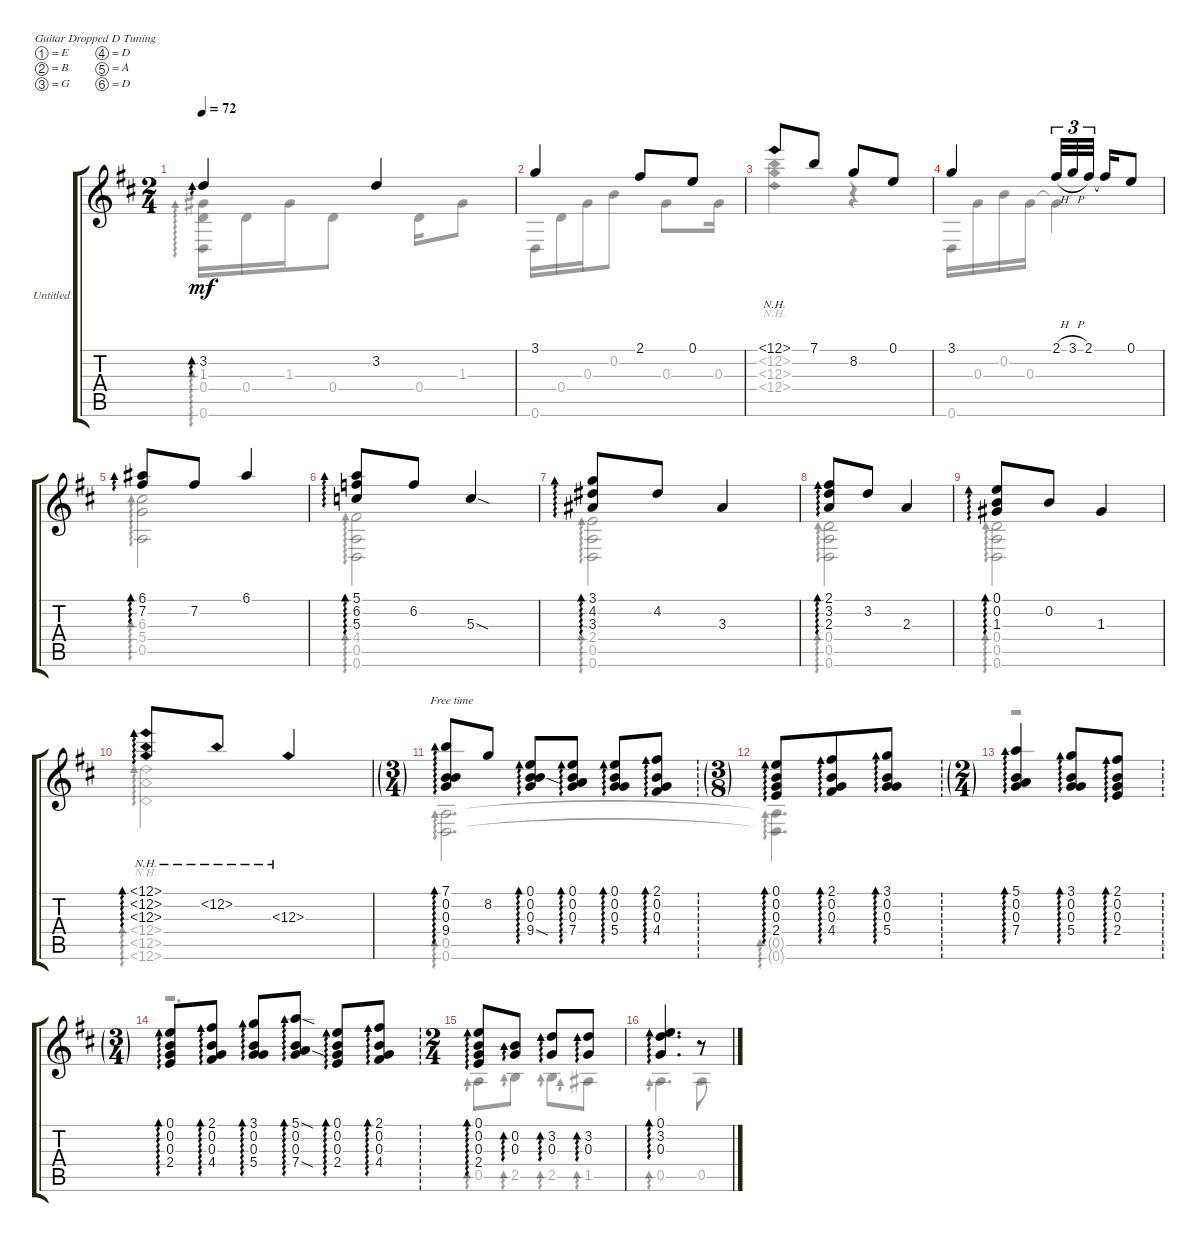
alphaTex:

\bracketExtendMode groupsimilarinstruments
\firstSystemTrackNameOrientation horizontal
\otherSystemsTrackNameOrientation horizontal
\track ("Untitled" "Untitled") {instrument acousticguitarnylon}
\staff {score tabs}
\tuning (E4 B3 G3 D3 A2 D2)
\voice
\ts (2 4)
\tempo 72
\clef g2
\ks d
3.2.4{ad 0 dy mf} 3.2.4 |
3.1.4 2.1.8 0.1.8 |
12.1{nh}.8 7.1.8 8.2.8 0.1.8 |
3.1.4 2.1{h}.32{tu (3 2)} 3.1{h}.32{tu (3 2)} 2.1.32{tu (3 2)} 2.1{t}.16 0.1.8 |
(6.1 7.2).8{ad 0} 7.2.8 6.1.4 |
(5.1 6.2 5.3).8{ad 0} 6.2.8 5.3{sod}.4 |
(3.1 4.2 3.3).8{ad 0} 4.2.8 3.3.4 |
(2.1 3.2 2.3).8{ad 0} 3.2.8 2.3.4 |
(0.1 0.2 1.3).8{ad 0} 0.2.8 1.3.4 |
(12.1{nh} 12.2{nh} 12.3{nh}).8{ad 0} 12.2{nh}.8 12.3{nh}.4 |
\ts (3 4)
\ft
(7.1 0.2 9.4 0.3).8{ad 0} 8.2.8 (0.1 0.2 9.4{sod} 0.3).8{ad 0} (0.1 0.2 7.4 0.3).8{ad 0} (0.1 0.2 0.3 5.4).8{ad 0} (2.1 0.2 0.3 4.4).8{ad 0} |
\ts (3 8)
\ft
(0.1 0.2 0.3 2.4).8{ad 0} (2.1 0.2 0.3 4.4).8{ad 0} (3.1 0.2 0.3 5.4).8{ad 0} |
\ts (2 4)
\ft
(5.1 0.2 7.4 0.3).4{ad 0} (3.1 0.2 0.3 5.4).8{ad 0} (2.1 0.2 0.3 2.4).8{ad 0} |
\ts (3 4)
\ft
(0.1 0.2 0.3 2.4).8{ad 0} (2.1 0.2 0.3 4.4).8{ad 0} (3.1 0.2 0.3 5.4).8{ad 0} (5.1{sod} 0.2 7.4{sod} 0.3).8{ad 0} (0.1 0.2 0.3 2.4).8{ad 0} (2.1 0.2 0.3 4.4).8{ad 0} |
\ts (2 4)
(0.1 0.2 0.3 2.4).8{ad 0} (0.2 0.3).8{ad 0} (3.2 0.3).8{ad 0} (3.2 0.3).8{ad 0} |
(0.1 3.2 0.3).4{d ad 0} r.8
\voice
\clef g2
\ottava regular
\simile none
\ks d
(1.3 0.4 0.6).16{ad 0 dy mf} 0.4.16 1.3.16 0.4.8 0.4.16 1.3.8 |
0.6.16 0.4.16 0.3.16 0.2.8 0.3.8 0.3.16 |
(12.2{nh} 12.3{nh} 12.4{nh}).4 r.4 |
0.6.16 0.3.16 0.2.16 0.3.16 0.3{t}.4 |
(6.3 5.4 0.5).2{ad 0} |
(4.4 0.5 0.6).2{ad 0} |
(2.4 0.5 0.6).2{ad 0} |
(0.4 0.5 0.6).2{ad 0} |
(0.4 0.5 0.6).2{ad 0} |
(12.4{nh} 12.5{nh} 12.6{nh}).2{ad 0} |
(0.5 0.6).2{d ad 0} |
(0.5{t} 0.6{t}).4{d ad 0} |
r.2{ad 0} |
r.2{d ad 0} |
0.5.8{ad 0} 2.5.8{ad 0} 2.5.8{ad 0} 1.5.8{ad 0} |
0.5.4{d ad 0} 0.5.8
